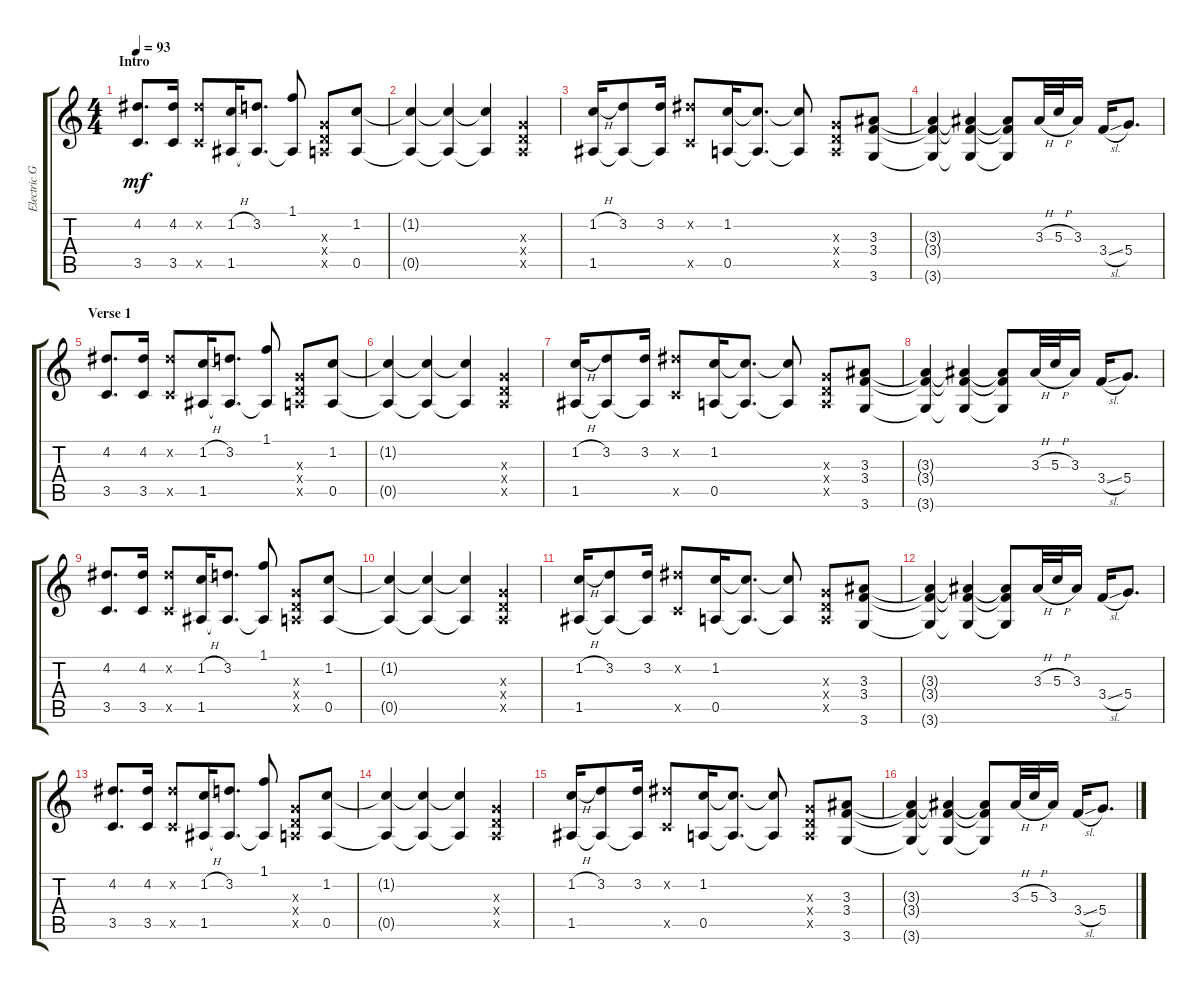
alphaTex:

\track ("Electric Guitar" "Electric G") {instrument electricguitarclean}
\staff {score tabs}
\tuning (E4 B3 G3 D3 A2 E2) {hide}
\ts (4 4)
\section ("" "Intro")
\tempo 93
\clef g2
\ks c
(4.2 3.5).8{d dy mf instrument electricguitarclean} (4.2 3.5).16 (4.2{x} 3.5{x}).8 (1.2{h} 1.5).16 (3.2 1.5{t}).8{d} (1.1 1.5{t}).8 (0.3{x} 0.4{x} 0.5{x}).8 (1.2 0.5).8 |
(1.2{t} 0.5{t}).4 (1.2{t} 0.5{t}).4 (1.2{t} 0.5{t}).4 (0.3{x} 0.4{x} 0.5{x}).4 |
(1.2{h} 1.5).16 (3.2 1.5{t}).8 (3.2 1.5{t}).16 (4.2{x} 3.5{x}).8 (1.2 0.5).16 (1.2{t} 0.5{t}).8{d} (1.2{t} 0.5{t}).8 (0.3{x} 0.4{x} 0.5{x}).8 (3.3 3.4 3.6).8 |
(3.3{t} 3.4{t} 3.6{t}).4 (3.3{t} 3.4{t} 3.6{t}).4 (3.3{t} 3.4{t} 3.6{t}).8 3.3{h}.32 5.3{h}.32 3.3.16 3.4{sl}.16 5.4.8{d} |
\section ("" "Verse 1")
(4.2 3.5).8{d} (4.2 3.5).16 (4.2{x} 3.5{x}).8 (1.2{h} 1.5).16 (3.2 1.5{t}).8{d} (1.1 1.5{t}).8 (0.3{x} 0.4{x} 0.5{x}).8 (1.2 0.5).8 |
(1.2{t} 0.5{t}).4 (1.2{t} 0.5{t}).4 (1.2{t} 0.5{t}).4 (0.3{x} 0.4{x} 0.5{x}).4 |
(1.2{h} 1.5).16 (3.2 1.5{t}).8 (3.2 1.5{t}).16 (4.2{x} 3.5{x}).8 (1.2 0.5).16 (1.2{t} 0.5{t}).8{d} (1.2{t} 0.5{t}).8 (0.3{x} 0.4{x} 0.5{x}).8 (3.3 3.4 3.6).8 |
(3.3{t} 3.4{t} 3.6{t}).4 (3.3{t} 3.4{t} 3.6{t}).4 (3.3{t} 3.4{t} 3.6{t}).8 3.3{h}.32 5.3{h}.32 3.3.16 3.4{sl}.16 5.4.8{d} |
(4.2 3.5).8{d} (4.2 3.5).16 (4.2{x} 3.5{x}).8 (1.2{h} 1.5).16 (3.2 1.5{t}).8{d} (1.1 1.5{t}).8 (0.3{x} 0.4{x} 0.5{x}).8 (1.2 0.5).8 |
(1.2{t} 0.5{t}).4 (1.2{t} 0.5{t}).4 (1.2{t} 0.5{t}).4 (0.3{x} 0.4{x} 0.5{x}).4 |
(1.2{h} 1.5).16 (3.2 1.5{t}).8 (3.2 1.5{t}).16 (4.2{x} 3.5{x}).8 (1.2 0.5).16 (1.2{t} 0.5{t}).8{d} (1.2{t} 0.5{t}).8 (0.3{x} 0.4{x} 0.5{x}).8 (3.3 3.4 3.6).8 |
(3.3{t} 3.4{t} 3.6{t}).4 (3.3{t} 3.4{t} 3.6{t}).4 (3.3{t} 3.4{t} 3.6{t}).8 3.3{h}.32 5.3{h}.32 3.3.16 3.4{sl}.16 5.4.8{d} |
(4.2 3.5).8{d} (4.2 3.5).16 (4.2{x} 3.5{x}).8 (1.2{h} 1.5).16 (3.2 1.5{t}).8{d} (1.1 1.5{t}).8 (0.3{x} 0.4{x} 0.5{x}).8 (1.2 0.5).8 |
(1.2{t} 0.5{t}).4 (1.2{t} 0.5{t}).4 (1.2{t} 0.5{t}).4 (0.3{x} 0.4{x} 0.5{x}).4 |
(1.2{h} 1.5).16 (3.2 1.5{t}).8 (3.2 1.5{t}).16 (4.2{x} 3.5{x}).8 (1.2 0.5).16 (1.2{t} 0.5{t}).8{d} (1.2{t} 0.5{t}).8 (0.3{x} 0.4{x} 0.5{x}).8 (3.3 3.4 3.6).8 |
(3.3{t} 3.4{t} 3.6{t}).4 (3.3{t} 3.4{t} 3.6{t}).4 (3.3{t} 3.4{t} 3.6{t}).8 3.3{h}.32 5.3{h}.32 3.3.16 3.4{sl}.16 5.4.8{d}
